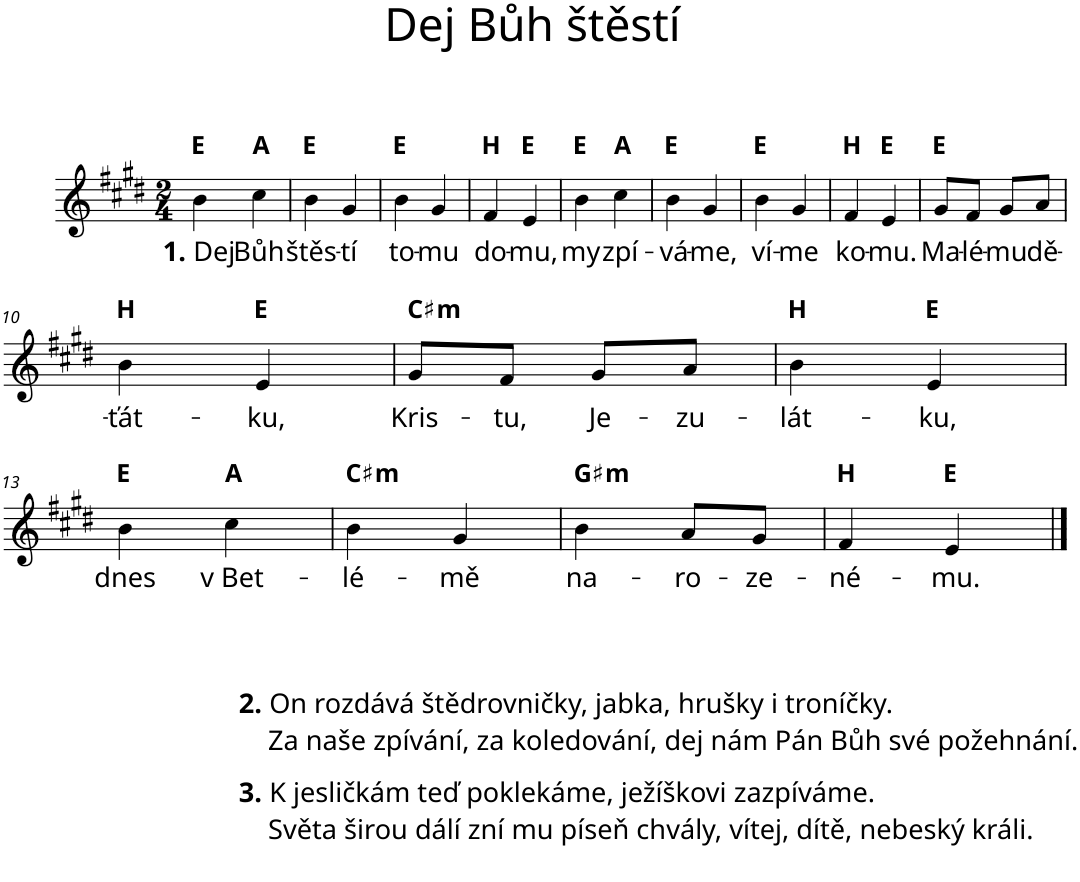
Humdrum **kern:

**kern	**text	**harte
*part1	*part1	*part1
*staff1	*staff1	*
*I"Piano	*	*
*I'Pno.	*	*
*clefG2	*	*
*k[f#c#g#d#]	*	*
*M2/4	*	*
=1	=1	=1
!	!LO:LY:b	!
4b\	1. Dej	E:maj
!	!LO:LY:b	!
4cc#\	Bůh	A:maj
=2	=2	=2
!	!LO:LY:b	!
4b\	štěs-	E:maj
!	!LO:LY:b	!
4g#/	-tí	.
=3	=3	=3
!	!LO:LY:b	!
4b\	to-	E:maj
!	!LO:LY:b	!
4g#/	-mu	.
=4	=4	=4
!	!LO:LY:b	!
4f#/	do-	B:maj
!	!LO:LY:b	!
4e/	-mu,	E:maj
=5	=5	=5
!	!LO:LY:b	!
4b\	my	E:maj
!	!LO:LY:b	!
4cc#\	zpí-	A:maj
=6	=6	=6
!	!LO:LY:b	!
4b\	-vá-	E:maj
!	!LO:LY:b	!
4g#/	-me,	.
=7	=7	=7
!	!LO:LY:b	!
4b\	ví-	E:maj
!	!LO:LY:b	!
4g#/	-me	.
=8	=8	=8
!	!LO:LY:b	!
4f#/	ko-	B:maj
!	!LO:LY:b	!
4e/	-mu.	E:maj
=9	=9	=9
!	!LO:LY:b	!
8g#/L	Ma-	E:maj
!	!LO:LY:b	!
8f#/J	-lé-	.
!	!LO:LY:b	!
8g#/L	-mu	.
!	!LO:LY:b	!
8a/J	dě-	.
!!LO:LB:g=z
=10	=10	=10
!	!LO:LY:b	!
4b\	-ťát-	B:maj
!	!LO:LY:b	!
4e/	-ku,	E:maj
=11	=11	=11
!	!LO:LY:b	!LO:H:kt=m
8g#/L	Kris-	C#:min
!	!LO:LY:b	!
8f#/J	-tu,	.
!	!LO:LY:b	!
8g#/L	Je-	.
!	!LO:LY:b	!
8a/J	-zu-	.
=12	=12	=12
!	!LO:LY:b	!
4b\	-lát-	B:maj
!	!LO:LY:b	!
4e/	-ku,	E:maj
!!LO:LB:g=z
=13	=13	=13
!	!LO:LY:b	!
4b\	dnes	E:maj
!	!LO:LY:b	!
4cc#\	v Bet-	A:maj
=14	=14	=14
!	!LO:LY:b	!LO:H:kt=m
4b\	-lé-	C#:min
!	!LO:LY:b	!
4g#/	-mě	.
=15	=15	=15
!	!LO:LY:b	!LO:H:kt=m
4b\	na-	G#:min
!	!LO:LY:b	!
8a/L	-ro-	.
!	!LO:LY:b	!
8g#/J	-ze-	.
=16	=16	=16
!	!LO:LY:b	!
4f#/	-né-	B:maj
!	!LO:LY:b	!
4e/	-mu.	E:maj
==	==	==
*-	*-	*-
